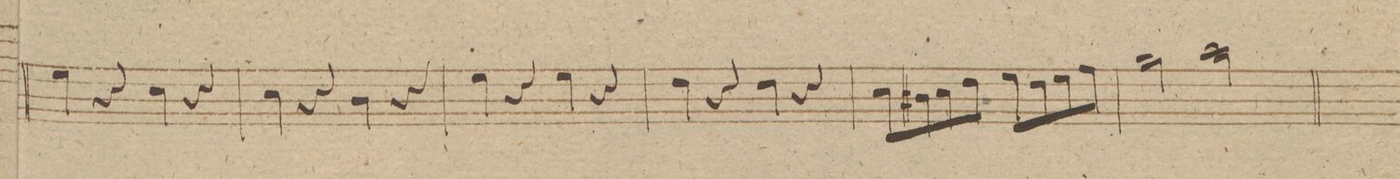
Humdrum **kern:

**kern
*I"Organo.
*clefF4
*k[f#]
*met(c|)
*M2/2
4G\
4r
4E\
4r
=298
4E\
4r
4D\
4r
=299
4G\
4r
4G\
4r
=300
4F#\
4r
4F#\
4r
=301
8E\L
8D#X\
8E\
8F#\J
8G\L
8F#\
8G\
8A\J
=302
2B\
2c\
=303
*-
